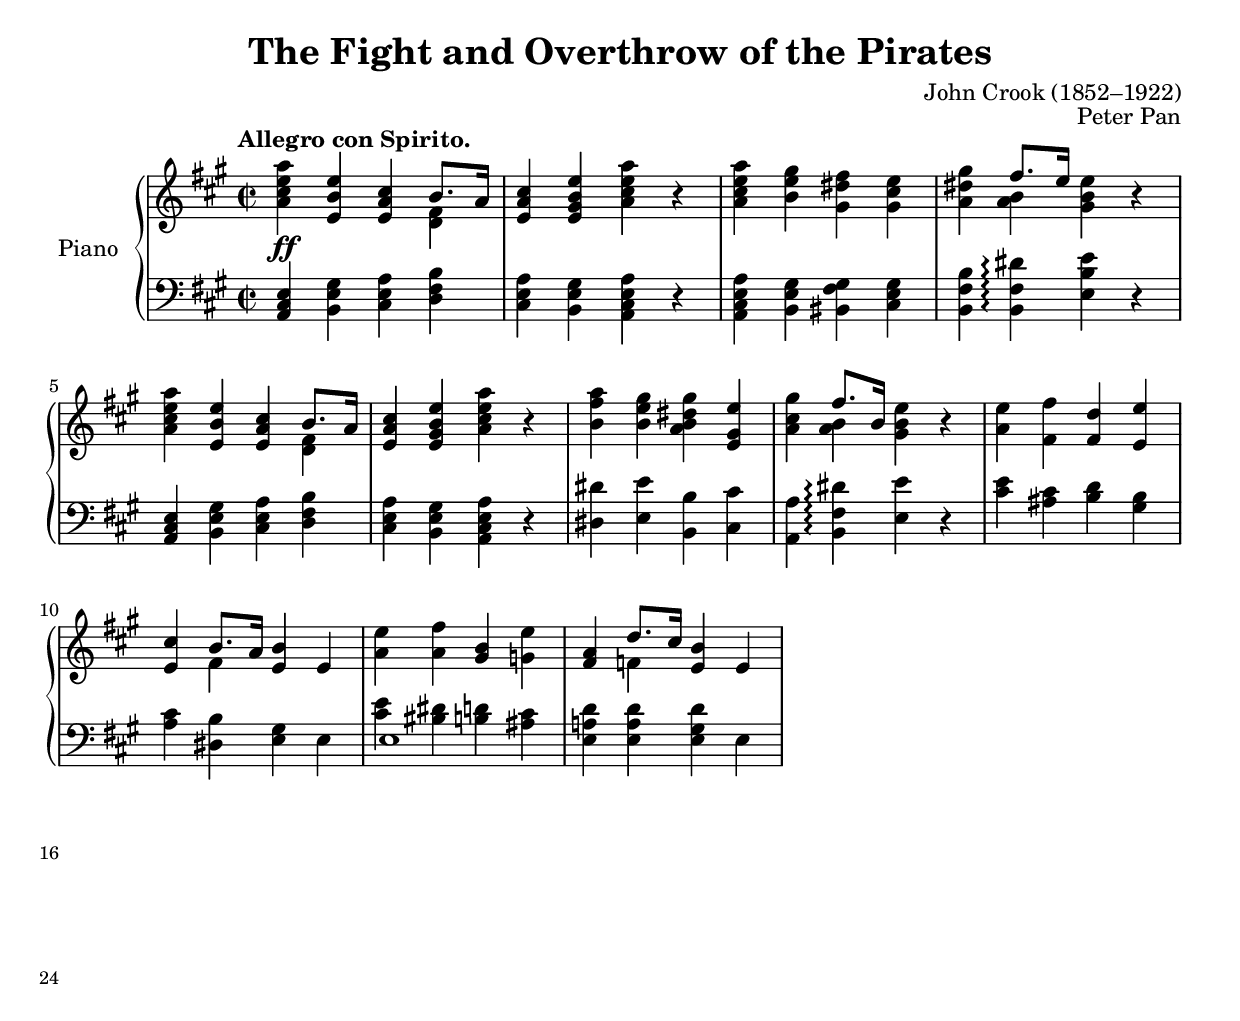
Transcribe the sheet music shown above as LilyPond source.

\version "2.19.52"
\language "english"
\include "Peter_Pan.ily"

\include "articulate.ly"

\header {
  title = "The Fight and Overthrow of the Pirates"
% style = "Incidental"
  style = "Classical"
}

\tagGroup #'(midi-only score-only)


dynamics = {
  \set Score.tempoHideNote = ##t

  \time 2/2
  \tempo "Allegro con Spirito." 4 = 140

	<>\ff
	s1*31	|

	s2	%…
  % Extending 2-crotchet note + 2-crotchet fermata:
  % temporary tempo = current × time÷(time + fermata)
  % = 140 × 2÷(2 + 2) = 140÷2 = 70
  \tempo 4 = 70
		s2	|
  \tempo 4 = 140

  \bar "|."
}

upper = \relative {
  \clef treble

  \key a \major

  \resetRelativeOctave c''

  \repeat unfold 2 {
	<a cs e a>4	<e b' e>	<e a cs>	%…
    << {
							b'8.	a16	|
    } \\ {
							<d, fs>4	|
    } >>
	<e a cs>	<e gs b e>	<a cs e a>	r		|
  }
  \alternative {
    {
	<a cs e a>	<b e gs>	<gs ds' fs>	<gs cs e>	|
	<a ds gs>	%…
      << {
			fs'8.	e16	%…
      } \\ {
			<a, b>4	%…
      } >>
					<gs b e>	r		|
    }
    {
	<b fs' a>	<b e gs>	<a b ds gs>	<e gs e'>	|
	<a cs gs'>	%…
      << {
			fs'8.	b,16	%…
      } \\ {
			<a b>4	%…
      } >>
					<gs b e>	r		|
    }
  }

	<a e'>		<fs fs'>	<fs d'>		<e e'>		|
	<e cs'>		%…
  << {
			b'8.	a16	%…
  } \\ {
			fs4	%…
  } >>
					<e b'>		e		|
	<a e'>		<a fs'>		<gs b>		<g e'>		|
	<fs a>		%…
  << {
			d'8.	cs16	%…
  } \\ {
			f,4	%…
  } >>
					<e b'>		e		|
}

lower = \relative {
  \clef bass

  \key a \major

  \resetRelativeOctave c

  \repeat unfold 2 {
	<a cs e>4	<b e gs>	<cs e a>	<d fs b>	|
	<cs e a>	<b e gs>	<a cs e a>	r		|
  }
  \alternative {
    {
	<a cs e a>	<b e gs>	<bs fs' gs>	<cs e gs>	|
	<b fs' b>	<b fs' ds'>\arpeggio	<e b' e>	r	|
    }
    {
	<ds ds'>	<e e'>		<b b'>		<cs cs'>	|
	<a a'>		<b fs' ds'>\arpeggio	<e e'>	r		|
    }
  }

  \resetRelativeOctave c'

	<cs e>		<as cs>		<b d>		<gs b>		|
	<a cs>		<ds, b'>	<e gs>		e		|
  << {
	e1								|
  } \\ {
	<cs' e>4	<bs ds>		<b d>		<as cs>		|
  } >>
	<e a! d>	<e a d>		<e gs d'>	e		|
}


\score {
  \new PianoStaff
    \with {
      instrumentName = #"Piano"
    }
  \keepWithTag #'score-only
  <<
    \new Staff = "upper" \upper
    \new Dynamics = "dynamics" \dynamics
    \new Staff = "lower" \lower
  >>
  \layout {}
}

\score {
  \new PianoStaff
    \with {
      midiInstrument = #"acoustic grand"
    }
  \keepWithTag #'midi-only
  <<
    \new Staff = "upper"
    \articulate
    \unfoldRepeats
    <<
      \upper
      \dynamics
    >>
    \new Staff = "lower"
    \articulate
    \unfoldRepeats
    <<
      \lower
      \dynamics
    >>
  >>
  \midi {}
  % \layout {}
}
